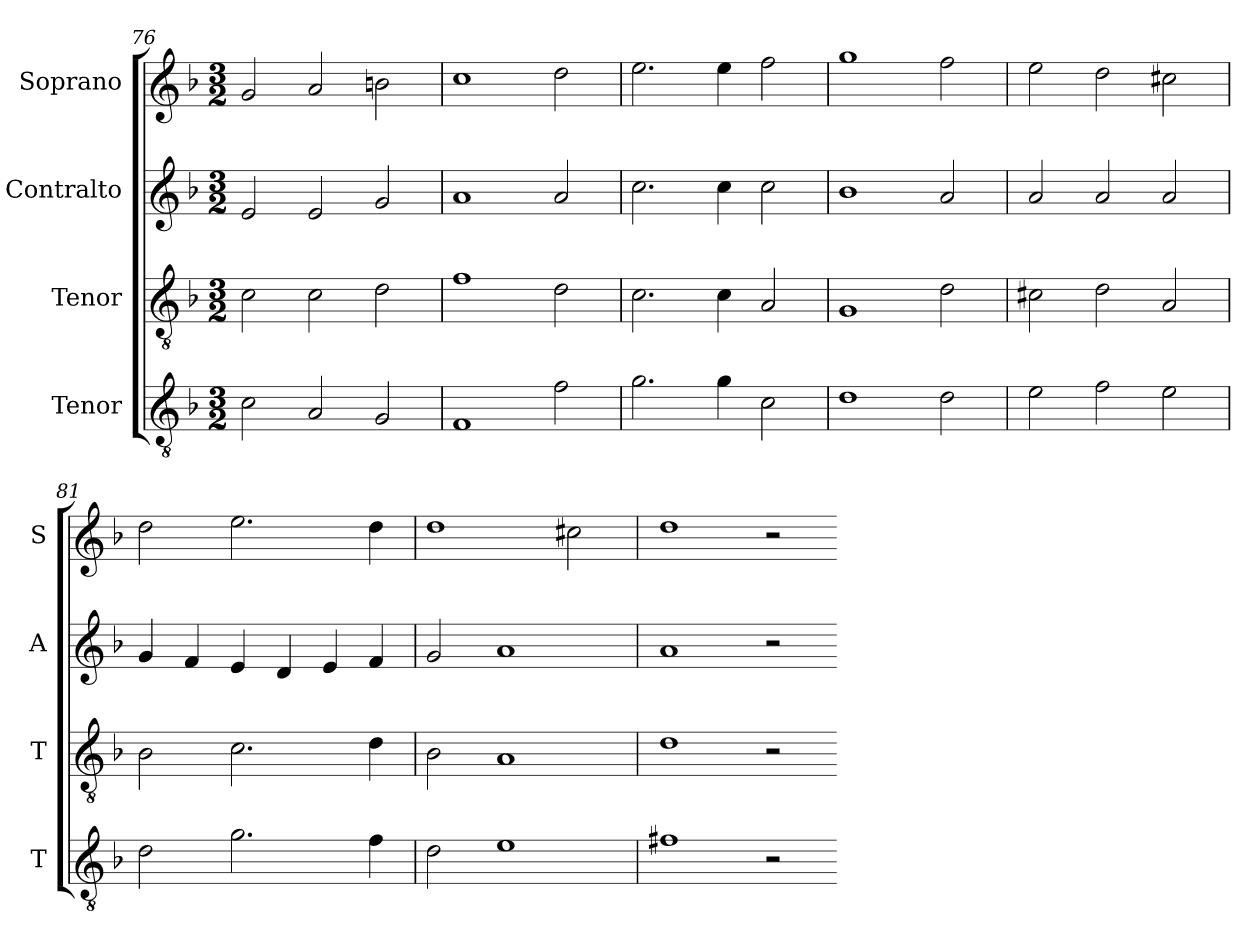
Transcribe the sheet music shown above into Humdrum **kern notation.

**kern	**kern	**kern	**kern
*part4	*part3	*part2	*part1
*staff4	*staff3	*staff2	*staff1
*I"Tenor	*I"Tenor	*I"Contralto	*I"Soprano
*I'T	*I'T	*I'A	*I'S
*clefGv2	*clefGv2	*clefG2	*clefG2
*k[b-]	*k[b-]	*k[b-]	*k[b-]
*G:dor	*G:dor	*G:dor	*G:dor
*M3/2	*M3/2	*M3/2	*M3/2
=76	=76	=76	=76
2c	2c	2e	2g
2A	2c	2e	2a
2G	2d	2g	2bn
=77	=77	=77	=77
1F	1f	1a	1cc
2f	2d	2a	2dd
=78	=78	=78	=78
2.g	2.c	2.cc	2.ee
4g	4c	4cc	4ee
2c	2A	2cc	2ff
=79	=79	=79	=79
1d	1G	1b-	1gg
2d	2d	2a	2ff
=80	=80	=80	=80
2e	2c#X	2a	2ee
2f	2d	2a	2dd
2e	2A	2a	2cc#X
=81	=81	=81	=81
2d	2B-	4g	2dd
.	.	4f	.
2.g	2.c	4e	2.ee
.	.	4d	.
.	.	4e	.
4f	4d	4f	4dd
=82	=82	=82	=82
2d	2B-	2g	1dd
1e	1A	1a	.
.	.	.	2cc#X
=83	=83	=83	=83
1f#X	1d	1a	1dd
2r	2r	2r	2r
=-	=-	=-	=-
*-	*-	*-	*-
